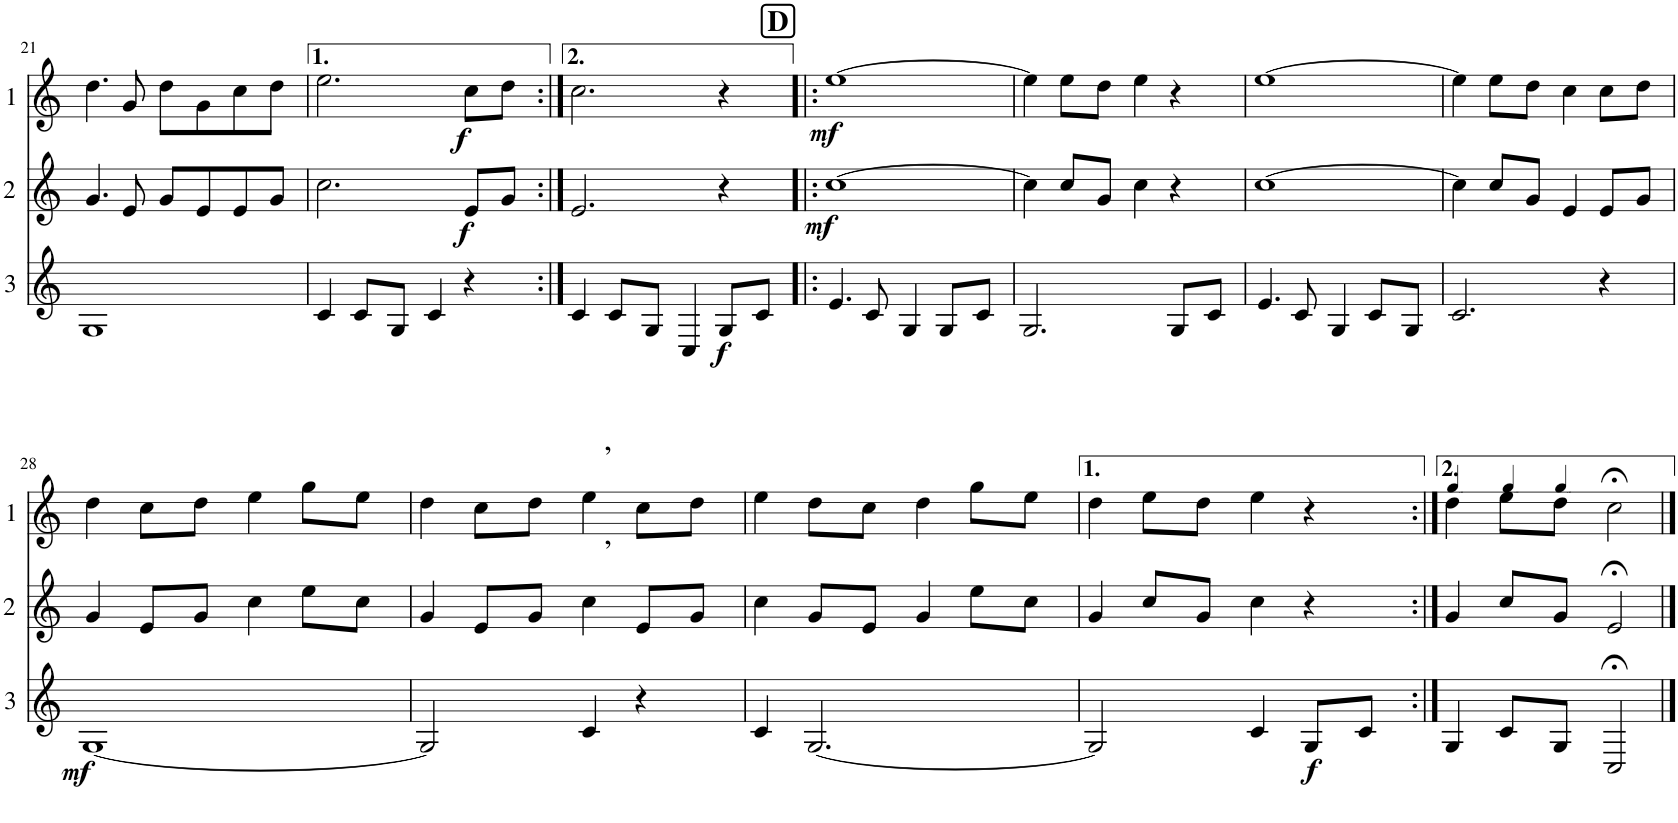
**kern	**dynam	**kern	**dynam	**kern	**dynam
*part3	*part3	*part2	*part2	*part1	*part1
*staff3	*staff3	*staff2	*staff2	*staff1	*staff1
*I"Cor 3	*	*I"Cor 2	*	*I"Cor 1	*
!!LO:PB:g=z
*clefG2	*	*clefG2	*	*clefG2	*
*Trd4c7	*	*Trd4c7	*	*Trd4c7	*
*k[]	*	*k[]	*	*k[]	*
*M4/4	*	*M4/4	*	*M4/4	*
=21	=21	=21	=21	=21	=21
1G	.	4.g/	.	4.dd\	.
.	.	8e/	.	8g/	.
.	.	8g/L	.	8dd\L	.
.	.	8e/	.	8g\	.
.	.	8e/	.	8cc\	.
.	.	8g/J	.	8dd\J	.
=22	=22	=22	=22	=22	=22
4c/	.	2.cc\	.	2.ee\	.
8c/L	.	.	.	.	.
8G/J	.	.	.	.	.
4c/	.	.	.	.	.
!	!	!	!LO:DY:b	!	!LO:DY:b
4r	.	8e/L	f	8cc\L	f
.	.	8g/J	.	8dd\J	.
=23:|!	=23:|!	=23:|!	=23:|!	=23:|!	=23:|!
4c/	.	2.e/	.	2.cc\	.
8c/L	.	.	.	.	.
8G/J	.	.	.	.	.
4C/	.	.	.	.	.
!	!LO:DY:b	!	!	!	!
8G/L	f	4r	.	4r	.
8c/J	.	.	.	.	.
!!LO:REH:place=s1:a:B:cj:fs=14:t=D
=24!|:	=24!|:	=24!|:	=24!|:	=24!|:	=24!|:
!	!	!	!LO:DY:b	!	!LO:DY:b
4.e/	.	[1cc	mf	[1ee	mf
8c/	.	.	.	.	.
4G/	.	.	.	.	.
8G/L	.	.	.	.	.
8c/J	.	.	.	.	.
=25	=25	=25	=25	=25	=25
2.G/	.	4cc\]	.	4ee\]	.
.	.	8cc/L	.	8ee\L	.
.	.	8g/J	.	8dd\J	.
.	.	4cc\	.	4ee\	.
8G/L	.	4r	.	4r	.
8c/J	.	.	.	.	.
=26	=26	=26	=26	=26	=26
4.e/	.	[1cc	.	[1ee	.
8c/	.	.	.	.	.
4G/	.	.	.	.	.
8c/L	.	.	.	.	.
8G/J	.	.	.	.	.
=27	=27	=27	=27	=27	=27
2.c/	.	4cc\]	.	4ee\]	.
.	.	8cc/L	.	8ee\L	.
.	.	8g/J	.	8dd\J	.
.	.	4e/	.	4cc\	.
4r	.	8e/L	.	8cc\L	.
.	.	8g/J	.	8dd\J	.
!!LO:LB:g=z
=28	=28	=28	=28	=28	=28
!	!LO:DY:b	!	!	!	!
[1G	mf	4g/	.	4dd\	.
.	.	8e/L	.	8cc\L	.
.	.	8g/J	.	8dd\J	.
.	.	4cc\	.	4ee\	.
.	.	8ee\L	.	8gg\L	.
.	.	8cc\J	.	8ee\J	.
=29	=29	=29	=29	=29	=29
2G/]	.	4g/	.	4dd\	.
.	.	8e/L	.	8cc\L	.
.	.	8g/J	.	8dd\J	.
!	!	!	!	!LO:TX:a:t=,	!
!	!	!LO:TX:a:t=,	!	!	!
4c/	.	4cc\	.	4ee\	.
4r	.	8e/L	.	8cc\L	.
.	.	8g/J	.	8dd\J	.
=30	=30	=30	=30	=30	=30
4c/	.	4cc\	.	4ee\	.
[2.G/	.	8g/L	.	8dd\L	.
.	.	8e/J	.	8cc\J	.
.	.	4g/	.	4dd\	.
.	.	8ee\L	.	8gg\L	.
.	.	8cc\J	.	8ee\J	.
=31	=31	=31	=31	=31	=31
2G/]	.	4g/	.	4dd\	.
.	.	8cc/L	.	8ee\L	.
.	.	8g/J	.	8dd\J	.
4c/	.	4cc\	.	4ee\	.
!	!LO:DY:b	!	!	!	!
8G/L	f	4r	.	4r	.
8c/J	.	.	.	.	.
=32:|!	=32:|!	=32:|!	=32:|!	=32:|!	=32:|!
*	*	*	*	*MM60	*
4G/	.	4g/	.	4dd\	.
*	*	*	*	*MM54	*
8c/L	.	8cc/L	.	8ee\L	.
*	*	*	*	*MM45	*
8G/J	.	8g/J	.	8dd\J	.
2C;</	.	2e;</	.	2cc;<\	.
==	==	==	==	==	==
*-	*-	*-	*-	*-	*-
